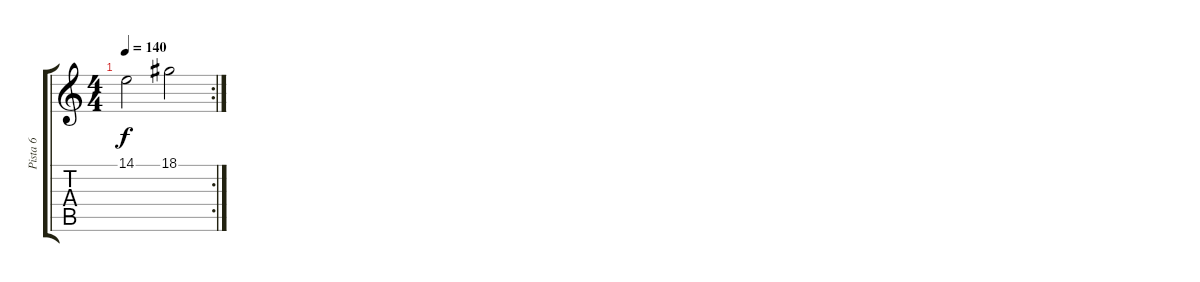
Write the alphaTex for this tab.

\track ("Pista 6" "Pista 6") {instrument ocarina}
\staff {score tabs}
\tuning (D4 A3 F3 C3 G2 C2) {hide}
\rc 2
\ts (4 4)
\tempo 140
\clef g2
\ks c
14.1.2{dy f} 18.1.2
